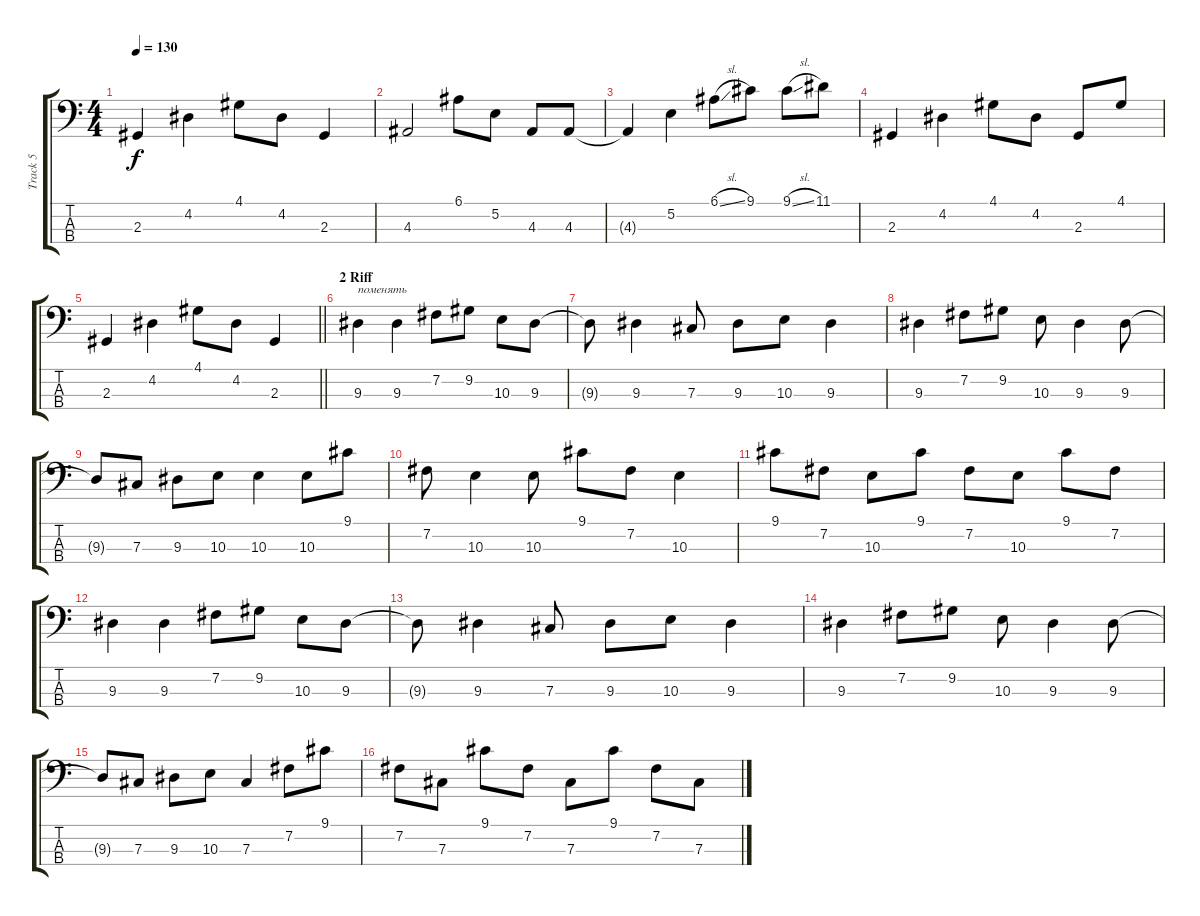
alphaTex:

\track ("Track 5" "Track 5") {instrument electricbassfinger}
\staff {score tabs}
\tuning (E2 B1 Gb1 Db1) {hide}
\ts (4 4)
\tempo 130
\clef f4
\ks c
2.3.4{dy f} 4.2.4 4.1.8 4.2.8 2.3.4 |
4.3.2 6.1.8 5.2.8 4.3.8 4.3.8 |
4.3{t}.4 5.2.4 6.1{sl}.8 9.1.8 9.1{sl}.8 11.1.8 |
2.3.4 4.2.4 4.1.8 4.2.8 2.3.8 4.1.8 |
\barLineRight lightlight
2.3.4 4.2.4 4.1.8 4.2.8 2.3.4 |
\section ("" "2 Riff")
9.3.4{txt "поменять"} 9.3.4 7.2.8 9.2.8 10.3.8 9.3.8 |
9.3{t}.8 9.3.4 7.3.8 9.3.8 10.3.8 9.3.4 |
9.3.4 7.2.8 9.2.8 10.3.8 9.3.4 9.3.8 |
9.3{t}.8 7.3.8 9.3.8 10.3.8 10.3.4 10.3.8 9.1.8 |
7.2.8 10.3.4 10.3.8 9.1.8 7.2.8 10.3.4 |
9.1.8 7.2.8 10.3.8 9.1.8 7.2.8 10.3.8 9.1.8 7.2.8 |
9.3.4 9.3.4 7.2.8 9.2.8 10.3.8 9.3.8 |
9.3{t}.8 9.3.4 7.3.8 9.3.8 10.3.8 9.3.4 |
9.3.4 7.2.8 9.2.8 10.3.8 9.3.4 9.3.8 |
9.3{t}.8 7.3.8 9.3.8 10.3.8 7.3.4 7.2.8 9.1.8 |
7.2.8 7.3.8 9.1.8 7.2.8 7.3.8 9.1.8 7.2.8 7.3.8
